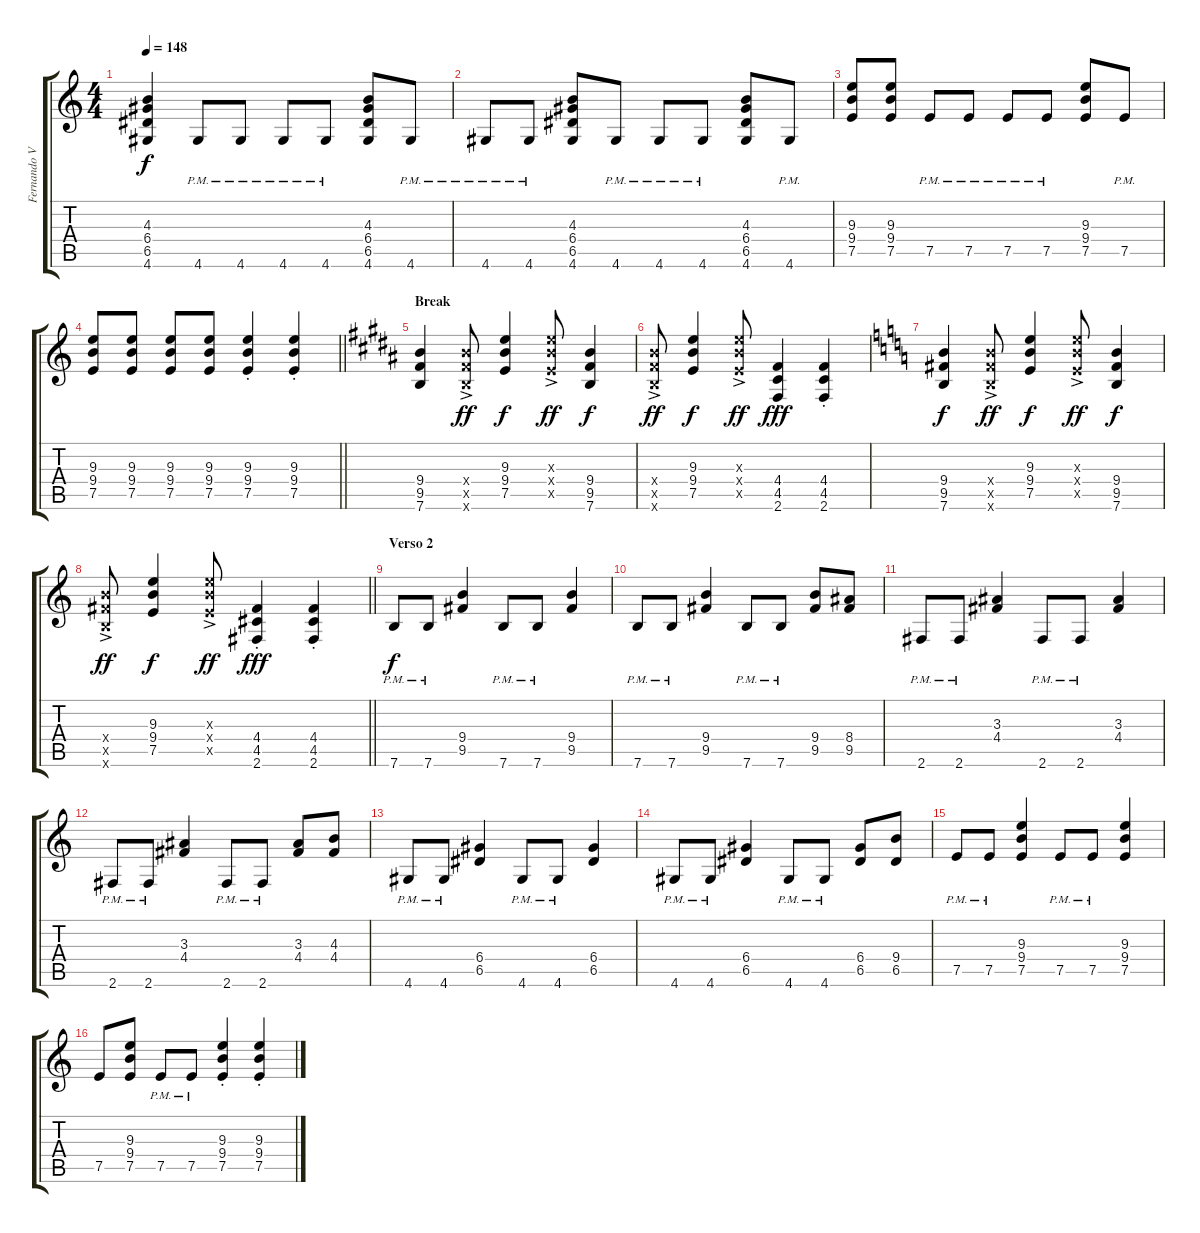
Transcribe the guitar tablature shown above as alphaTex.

\track ("Fernando Vallin" "Fernando V") {instrument distortionguitar}
\staff {score tabs}
\tuning (E4 B3 G3 D3 A2 E2) {hide}
\ts (4 4)
\tempo 148
\clef g2
\ks c
(4.3 6.4 6.5 4.6).4{dy f} 4.6{pm}.8 4.6{pm}.8 4.6{pm}.8 4.6{pm}.8 (4.3 6.4 6.5 4.6).8 4.6{pm}.8 |
4.6{pm}.8 4.6{pm}.8 (4.3 6.4 6.5 4.6).8 4.6{pm}.8 4.6{pm}.8 4.6{pm}.8 (4.3 6.4 6.5 4.6).8 4.6{pm}.8 |
(9.3 9.4 7.5).8 (9.3 9.4 7.5).8 7.5{pm}.8 7.5{pm}.8 7.5{pm}.8 7.5{pm}.8 (9.3 9.4 7.5).8 7.5{pm}.8 |
\barLineRight lightlight
(9.3 9.4 7.5).8 (9.3 9.4 7.5).8 (9.3 9.4 7.5).8 (9.3 9.4 7.5).8 (9.3 9.4 7.5{st}).4 (9.3{st} 9.4 7.5).4 |
\section ("" "Break")
\ks b
(9.4 9.5 7.6).4 (9.4{ac x} 9.5{ac x} 7.6{x}).8{dy ff} (9.3 9.4 7.5).4{dy f} (9.3{x} 9.4{ac x} 7.5{ac x}).8{dy ff} (9.4 9.5 7.6).4{dy f} |
(9.4{ac x} 9.5{ac x} 7.6{x}).8{dy ff} (9.3 9.4 7.5).4{dy f} (9.3{x} 9.4{x} 7.5{ac x}).8{dy ff} (4.4 4.5{st} 2.6).4{dy fff} (4.4 4.5{st} 2.6).4 |
\ks c
(9.4 9.5 7.6).4{dy f} (9.4{ac x} 9.5{ac x} 7.6{x}).8{dy ff} (9.3 9.4 7.5).4{dy f} (9.3{x} 9.4{ac x} 7.5{ac x}).8{dy ff} (9.4 9.5 7.6).4{dy f} |
\barLineRight lightlight
(9.4{ac x} 9.5{ac x} 7.6{x}).8{dy ff} (9.3 9.4 7.5).4{dy f} (9.3{x} 9.4{x} 7.5{ac x}).8{dy ff} (4.4 4.5{st} 2.6).4{dy fff} (4.4 4.5{st} 2.6).4 |
\section ("" "Verso 2")
7.6{pm}.8{dy f} 7.6{pm}.8 (9.4 9.5).4 7.6{pm}.8 7.6{pm}.8 (9.4 9.5).4 |
7.6{pm}.8 7.6{pm}.8 (9.4 9.5).4 7.6{pm}.8 7.6{pm}.8 (9.4 9.5).8 (8.4 9.5).8 |
2.6{pm}.8 2.6{pm}.8 (3.3 4.4).4 2.6{pm}.8 2.6{pm}.8 (3.3 4.4).4 |
2.6{pm}.8 2.6{pm}.8 (3.3 4.4).4 2.6{pm}.8 2.6{pm}.8 (3.3 4.4).8 (4.3 4.4).8 |
4.6{pm}.8 4.6{pm}.8 (6.4 6.5).4 4.6{pm}.8 4.6{pm}.8 (6.4 6.5).4 |
4.6{pm}.8 4.6{pm}.8 (6.4 6.5).4 4.6{pm}.8 4.6{pm}.8 (6.4 6.5).8 (9.4 6.5).8 |
7.5{pm}.8 7.5{pm}.8 (9.3 9.4 7.5).4 7.5{pm}.8 7.5{pm}.8 (9.3 9.4 7.5).4 |
7.5.8 (9.3 9.4 7.5).8 7.5{pm}.8 7.5{pm}.8 (9.3 9.4 7.5{st}).4 (9.3 9.4 7.5{st}).4
